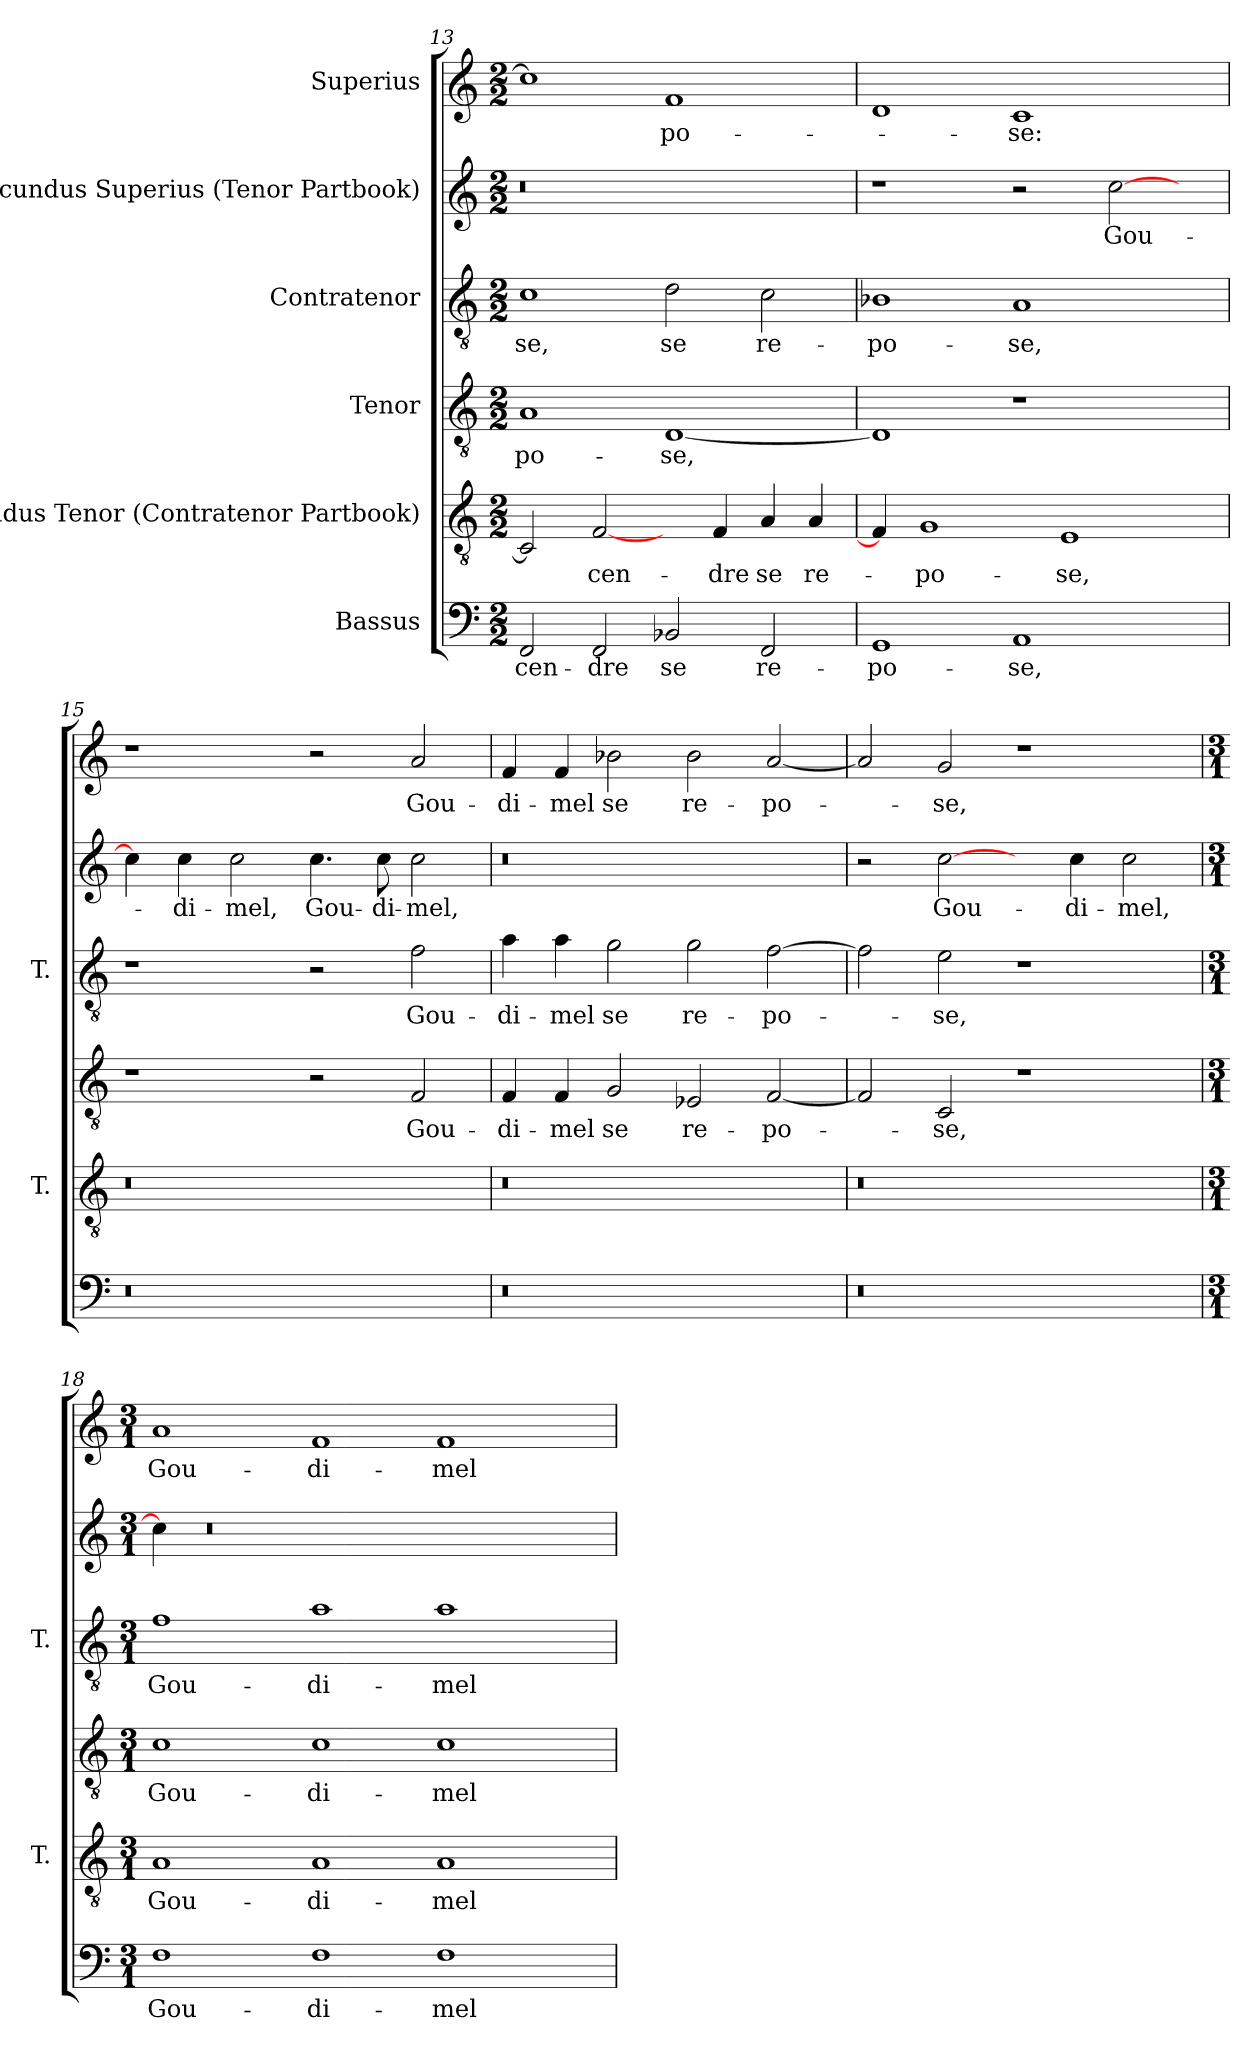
**kern	**text	**kern	**text	**kern	**text	**kern	**text	**kern	**text	**kern	**text
*part6	*part6	*part5	*part5	*part4	*part4	*part3	*part3	*part2	*part2	*part1	*part1
*staff6	*staff6	*staff5	*staff5	*staff4	*staff4	*staff3	*staff3	*staff2	*staff2	*staff1	*staff1
*I"Bassus	*	*I"Secundus Tenor (Contratenor Partbook)	*	*I"Tenor	*	*I"Contratenor	*	*I"Secundus Superius (Tenor Partbook)	*	*I"Superius	*
*	*	*I'T.	*	*	*	*I'T.	*	*	*	*	*
!!LO:PB:g=z
*clefF4	*	*clefGv2	*	*clefGv2	*	*clefGv2	*	*clefG2	*	*clefG2	*
*	*	*ITrd7c12	*	*ITrd7c12	*	*ITrd7c12	*	*	*	*	*
*k[]	*	*k[]	*	*k[]	*	*k[]	*	*k[]	*	*k[]	*
*C:	*	*C:	*	*C:	*	*C:	*	*C:	*	*C:	*
*M2/2	*	*M2/2	*	*M2/2	*	*M2/2	*	*M2/2	*	*M2/2	*
=13	=13	=13	=13	=13	=13	=13	=13	=13	=13	=13	=13
!	!	!	!	!	!	!	!	!LO:N:vis=0	!	!	!
2FF/	cen-	2CC/]	.	1AA/	-po-	1C\	-se,	1r	.	1cc\]	.
2FF/	-dre	[2FF/	cen-	.	.	.	.	.	.	.	.
2BB-X/	se	4ryy	.	[1DD/	-se,	2D\	se	1ryy	.	1f/	-po-
.	.	4FF/	-dre	.	.	.	.	.	.	.	.
2FF/	re-	4AA/	se	.	.	2C\	re-	.	.	.	.
.	.	4AA/	re-	.	.	.	.	.	.	.	.
=14	=14	=14	=14	=14	=14	=14	=14	=14	=14	=14	=14
1GG/	-po-	4FF/]	.	1DD/]	.	1BB-X\	-po-	1r	.	1d/	.
.	.	1GG/	-po-	.	.	.	.	.	.	.	.
1AA/	-se,	.	.	1r	.	1AA/	-se,	2r	.	1c/	-se:
.	.	1EE/	-se,	.	.	.	.	.	.	.	.
.	.	.	.	.	.	.	.	[2cc\	Gou-	.	.
4ryy	.	.	.	4ryy	.	4ryy	.	4ryy	.	4ryy	.
=15	=15	=15	=15	=15	=15	=15	=15	=15	=15	=15	=15
!LO:N:vis=0	!	!LO:N:vis=0	!	!	!	!	!	!	!	!	!
1r	.	1r	.	1r	.	1r	.	4cc\]	.	1r	.
.	.	.	.	.	.	.	.	4cc\	-di-	.	.
.	.	.	.	.	.	.	.	2cc\	-mel,	.	.
1ryy	.	1ryy	.	2r	.	2r	.	4.cc\	Gou-	2r	.
.	.	.	.	.	.	.	.	8cc\	-di-	.	.
.	.	.	.	2FF/	Gou-	2F\	Gou-	2cc\	-mel,	2a/	Gou-
=16	=16	=16	=16	=16	=16	=16	=16	=16	=16	=16	=16
!LO:N:vis=0	!	!LO:N:vis=0	!	!	!	!	!	!LO:N:vis=0	!	!	!
1r	.	1r	.	4FF/	-di-	4A\	-di-	1r	.	4f/	-di-
.	.	.	.	4FF/	-mel	4A\	-mel	.	.	4f/	-mel
.	.	.	.	2GG/	se	2G\	se	.	.	2b-X\	se
1ryy	.	1ryy	.	2EE-X/	re-	2G\	re-	1ryy	.	2b-\	re-
.	.	.	.	[2FF/	-po-	[2F\	-po-	.	.	[2a/	-po-
!!LO:LB:g=z
=17	=17	=17	=17	=17	=17	=17	=17	=17	=17	=17	=17
!LO:N:vis=0	!	!LO:N:vis=0	!	!	!	!	!	!	!	!	!
1r	.	1r	.	2FF/]	.	2F\]	.	2r	.	2a/]	.
.	.	.	.	2CC/	-se,	2E\	-se,	[2cc\	Gou-	2g/	-se,
1ryy	.	1ryy	.	1r	.	1r	.	4ryy	.	1r	.
.	.	.	.	.	.	.	.	4cc\	-di-	.	.
.	.	.	.	.	.	.	.	2cc\	-mel,	.	.
=18	=18	=18	=18	=18	=18	=18	=18	=18	=18	=18	=18
*M3/1	*	*M3/1	*	*M3/1	*	*M3/1	*	*M3/1	*	*M3/1	*
1F\	Gou-	1AA/	Gou-	1C\	Gou-	1F\	Gou-	4cc\]	.	1a/	Gou-
!	!	!	!	!	!	!	!	!LO:N:vis=0	!	!	!
.	.	.	.	.	.	.	.	0.r	.	.	.
1F\	-di-	1AA/	-di-	1C\	-di-	1A\	-di-	.	.	1f/	-di-
1F\	-mel	1AA/	-mel	1C\	-mel	1A\	-mel	.	.	1f/	-mel
4ryy	.	4ryy	.	4ryy	.	4ryy	.	.	.	4ryy	.
=	=	=	=	=	=	=	=	=	=	=	=
*-	*-	*-	*-	*-	*-	*-	*-	*-	*-	*-	*-
